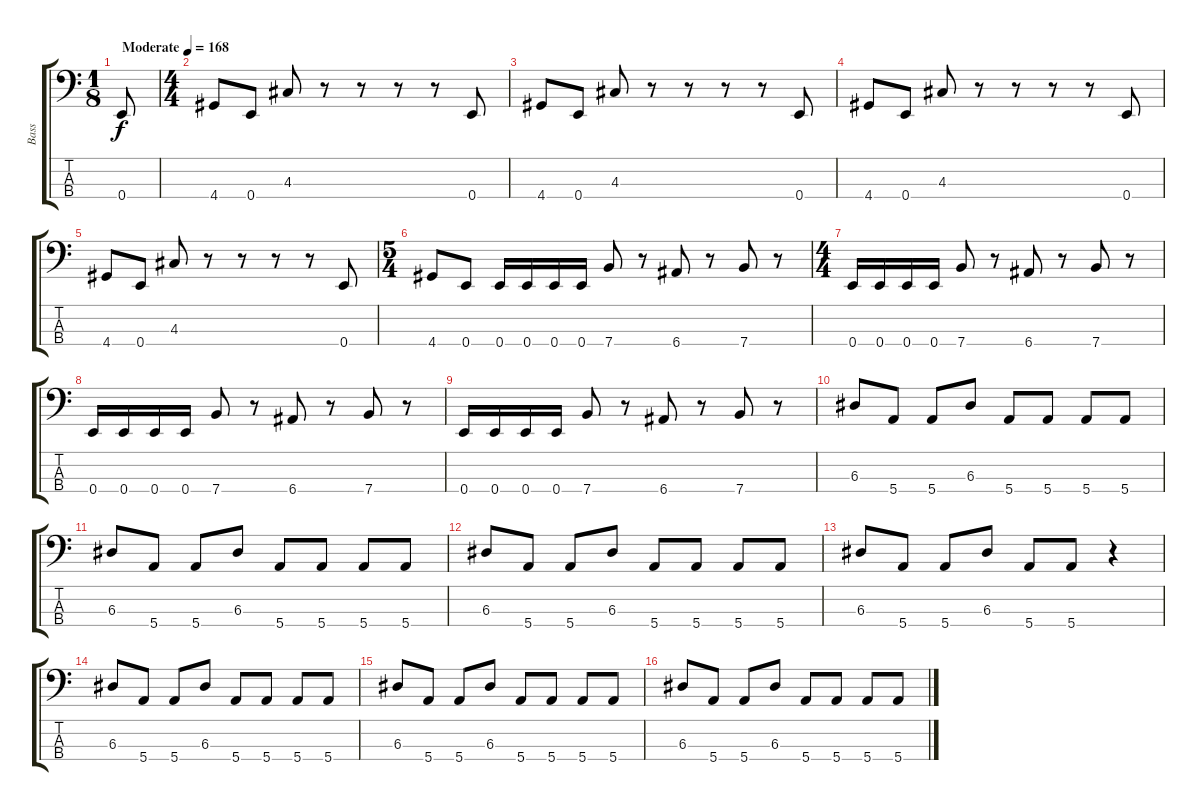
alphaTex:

\track ("Bass" "Bass") {instrument electricbasspick}
\staff {score tabs}
\tuning (G2 D2 A1 E1) {hide}
\ts (1 8)
\tempo (168 "Moderate")
\clef f4
\ks c
0.4.8{dy f instrument electricbasspick} |
\ts (4 4)
4.4.8 0.4.8 4.3.8 r.8 r.8 r.8 r.8 0.4.8 |
4.4.8 0.4.8 4.3.8 r.8 r.8 r.8 r.8 0.4.8 |
4.4.8 0.4.8 4.3.8 r.8 r.8 r.8 r.8 0.4.8 |
4.4.8 0.4.8 4.3.8 r.8 r.8 r.8 r.8 0.4.8 |
\ts (5 4)
4.4.8 0.4.8 0.4.16 0.4.16 0.4.16 0.4.16 7.4.8 r.8 6.4.8 r.8 7.4.8 r.8 |
\ts (4 4)
0.4.16 0.4.16 0.4.16 0.4.16 7.4.8 r.8 6.4.8 r.8 7.4.8 r.8 |
0.4.16 0.4.16 0.4.16 0.4.16 7.4.8 r.8 6.4.8 r.8 7.4.8 r.8 |
0.4.16 0.4.16 0.4.16 0.4.16 7.4.8 r.8 6.4.8 r.8 7.4.8 r.8 |
6.3.8 5.4.8 5.4.8 6.3.8 5.4.8 5.4.8 5.4.8 5.4.8 |
6.3.8 5.4.8 5.4.8 6.3.8 5.4.8 5.4.8 5.4.8 5.4.8 |
6.3.8 5.4.8 5.4.8 6.3.8 5.4.8 5.4.8 5.4.8 5.4.8 |
6.3.8 5.4.8 5.4.8 6.3.8 5.4.8 5.4.8 r.4 |
6.3.8 5.4.8 5.4.8 6.3.8 5.4.8 5.4.8 5.4.8 5.4.8 |
6.3.8 5.4.8 5.4.8 6.3.8 5.4.8 5.4.8 5.4.8 5.4.8 |
6.3.8 5.4.8 5.4.8 6.3.8 5.4.8 5.4.8 5.4.8 5.4.8
